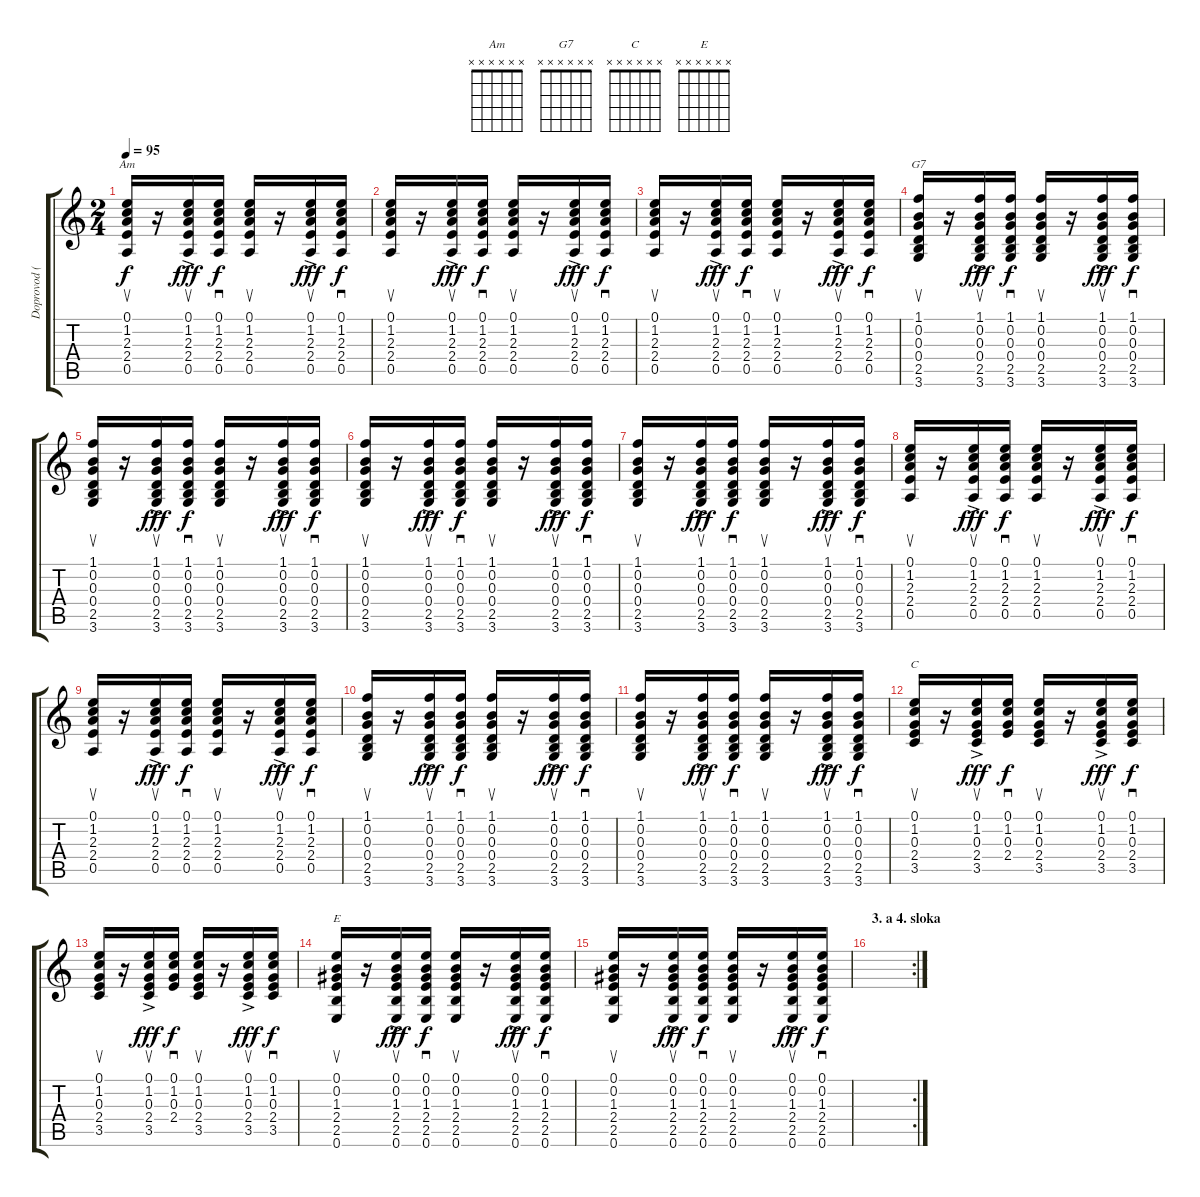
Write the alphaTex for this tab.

\track ("Doprovod (Rythm guitar)" "Doprovod (") {instrument acousticguitarsteel}
\staff {score tabs}
\tuning (E4 B3 G3 D3 A2 E2) {hide}
\chord ("Am" x x x x x x)
\chord ("G7" x x x x x x)
\chord ("C" x x x x x x)
\chord ("E" x x x x x x)
\ts (2 4)
\tempo 95
\clef g2
\ks c
(0.1 1.2 2.3 2.4 0.5).16{su ch "Am" dy f} r.16 (0.1{ac} 1.2 2.3 2.4 0.5).16{su dy fff} (0.1 1.2 2.3 2.4 0.5).16{sd dy f} (0.1 1.2 2.3 2.4 0.5).16{su} r.16 (0.1{ac} 1.2 2.3 2.4 0.5).16{su dy fff} (0.1 1.2 2.3 2.4 0.5).16{sd dy f} |
(0.1 1.2 2.3 2.4 0.5).16{su} r.16 (0.1{ac} 1.2 2.3 2.4 0.5).16{su dy fff} (0.1 1.2 2.3 2.4 0.5).16{sd dy f} (0.1 1.2 2.3 2.4 0.5).16{su} r.16 (0.1{ac} 1.2 2.3 2.4 0.5).16{su dy fff} (0.1 1.2 2.3 2.4 0.5).16{sd dy f} |
(0.1 1.2 2.3 2.4 0.5).16{su} r.16 (0.1{ac} 1.2 2.3 2.4 0.5).16{su dy fff} (0.1 1.2 2.3 2.4 0.5).16{sd dy f} (0.1 1.2 2.3 2.4 0.5).16{su} r.16 (0.1{ac} 1.2 2.3 2.4 0.5).16{su dy fff} (0.1 1.2 2.3 2.4 0.5).16{sd dy f} |
(1.1 0.2 0.3 0.4 2.5 3.6).16{su ch "G7"} r.16 (1.1 0.2{ac} 0.3 0.4 2.5 3.6).16{su dy fff} (1.1 0.2 0.3 0.4 2.5 3.6).16{sd dy f} (1.1 0.2 0.3 0.4 2.5 3.6).16{su} r.16 (1.1 0.2{ac} 0.3 0.4 2.5 3.6).16{su dy fff} (1.1 0.2 0.3 0.4 2.5 3.6).16{sd dy f} |
(1.1 0.2 0.3 0.4 2.5 3.6).16{su} r.16 (1.1 0.2{ac} 0.3 0.4 2.5 3.6).16{su dy fff} (1.1 0.2 0.3 0.4 2.5 3.6).16{sd dy f} (1.1 0.2 0.3 0.4 2.5 3.6).16{su} r.16 (1.1 0.2{ac} 0.3 0.4 2.5 3.6).16{su dy fff} (1.1 0.2 0.3 0.4 2.5 3.6).16{sd dy f} |
(1.1 0.2 0.3 0.4 2.5 3.6).16{su} r.16 (1.1 0.2{ac} 0.3 0.4 2.5 3.6).16{su dy fff} (1.1 0.2 0.3 0.4 2.5 3.6).16{sd dy f} (1.1 0.2 0.3 0.4 2.5 3.6).16{su} r.16 (1.1 0.2{ac} 0.3 0.4 2.5 3.6).16{su dy fff} (1.1 0.2 0.3 0.4 2.5 3.6).16{sd dy f} |
(1.1 0.2 0.3 0.4 2.5 3.6).16{su} r.16 (1.1 0.2{ac} 0.3 0.4 2.5 3.6).16{su dy fff} (1.1 0.2 0.3 0.4 2.5 3.6).16{sd dy f} (1.1 0.2 0.3 0.4 2.5 3.6).16{su} r.16 (1.1 0.2{ac} 0.3 0.4 2.5 3.6).16{su dy fff} (1.1 0.2 0.3 0.4 2.5 3.6).16{sd dy f} |
(0.1 1.2 2.3 2.4 0.5).16{su} r.16 (0.1{ac} 1.2 2.3 2.4 0.5).16{su dy fff} (0.1 1.2 2.3 2.4 0.5).16{sd dy f} (0.1 1.2 2.3 2.4 0.5).16{su} r.16 (0.1{ac} 1.2 2.3 2.4 0.5).16{su dy fff} (0.1 1.2 2.3 2.4 0.5).16{sd dy f} |
(0.1 1.2 2.3 2.4 0.5).16{su} r.16 (0.1{ac} 1.2 2.3 2.4 0.5).16{su dy fff} (0.1 1.2 2.3 2.4 0.5).16{sd dy f} (0.1 1.2 2.3 2.4 0.5).16{su} r.16 (0.1{ac} 1.2 2.3 2.4 0.5).16{su dy fff} (0.1 1.2 2.3 2.4 0.5).16{sd dy f} |
(1.1 0.2 0.3 0.4 2.5 3.6).16{su} r.16 (1.1 0.2{ac} 0.3 0.4 2.5 3.6).16{su dy fff} (1.1 0.2 0.3 0.4 2.5 3.6).16{sd dy f} (1.1 0.2 0.3 0.4 2.5 3.6).16{su} r.16 (1.1 0.2{ac} 0.3 0.4 2.5 3.6).16{su dy fff} (1.1 0.2 0.3 0.4 2.5 3.6).16{sd dy f} |
(1.1 0.2 0.3 0.4 2.5 3.6).16{su} r.16 (1.1 0.2{ac} 0.3 0.4 2.5 3.6).16{su dy fff} (1.1 0.2 0.3 0.4 2.5 3.6).16{sd dy f} (1.1 0.2 0.3 0.4 2.5 3.6).16{su} r.16 (1.1 0.2{ac} 0.3 0.4 2.5 3.6).16{su dy fff} (1.1 0.2 0.3 0.4 2.5 3.6).16{sd dy f} |
(0.1 1.2 0.3 2.4 3.5).16{su ch "C"} r.16 (0.1 1.2 0.3 2.4 3.5{ac}).16{su dy fff} (0.1 1.2 0.3 2.4).16{sd dy f} (0.1 1.2 0.3 2.4 3.5).16{su} r.16 (0.1 1.2 0.3 2.4 3.5{ac}).16{su dy fff} (0.1 1.2 0.3 2.4 3.5).16{sd dy f} |
(0.1 1.2 0.3 2.4 3.5).16{su} r.16 (0.1 1.2 0.3 2.4 3.5{ac}).16{su dy fff} (0.1 1.2 0.3 2.4).16{sd dy f} (0.1 1.2 0.3 2.4 3.5).16{su} r.16 (0.1 1.2 0.3 2.4 3.5{ac}).16{su dy fff} (0.1 1.2 0.3 2.4 3.5).16{sd dy f} |
(0.1 0.2 1.3 2.4 2.5 0.6).16{su ch "E"} r.16 (0.1{ac} 0.2 1.3 2.4 2.5 0.6).16{su dy fff} (0.1 0.2 1.3 2.4 2.5 0.6).16{sd dy f} (0.1 0.2 1.3 2.4 2.5 0.6).16{su} r.16 (0.1{ac} 0.2 1.3 2.4 2.5 0.6).16{su dy fff} (0.1 0.2 1.3 2.4 2.5 0.6).16{sd dy f} |
(0.1 0.2 1.3 2.4 2.5 0.6).16{su} r.16 (0.1{ac} 0.2 1.3 2.4 2.5 0.6).16{su dy fff} (0.1 0.2 1.3 2.4 2.5 0.6).16{sd dy f} (0.1 0.2 1.3 2.4 2.5 0.6).16{su} r.16 (0.1{ac} 0.2 1.3 2.4 2.5 0.6).16{su dy fff} (0.1 0.2 1.3 2.4 2.5 0.6).16{sd dy f} |
\rc 2
\section ("" "3. a 4. sloka")
